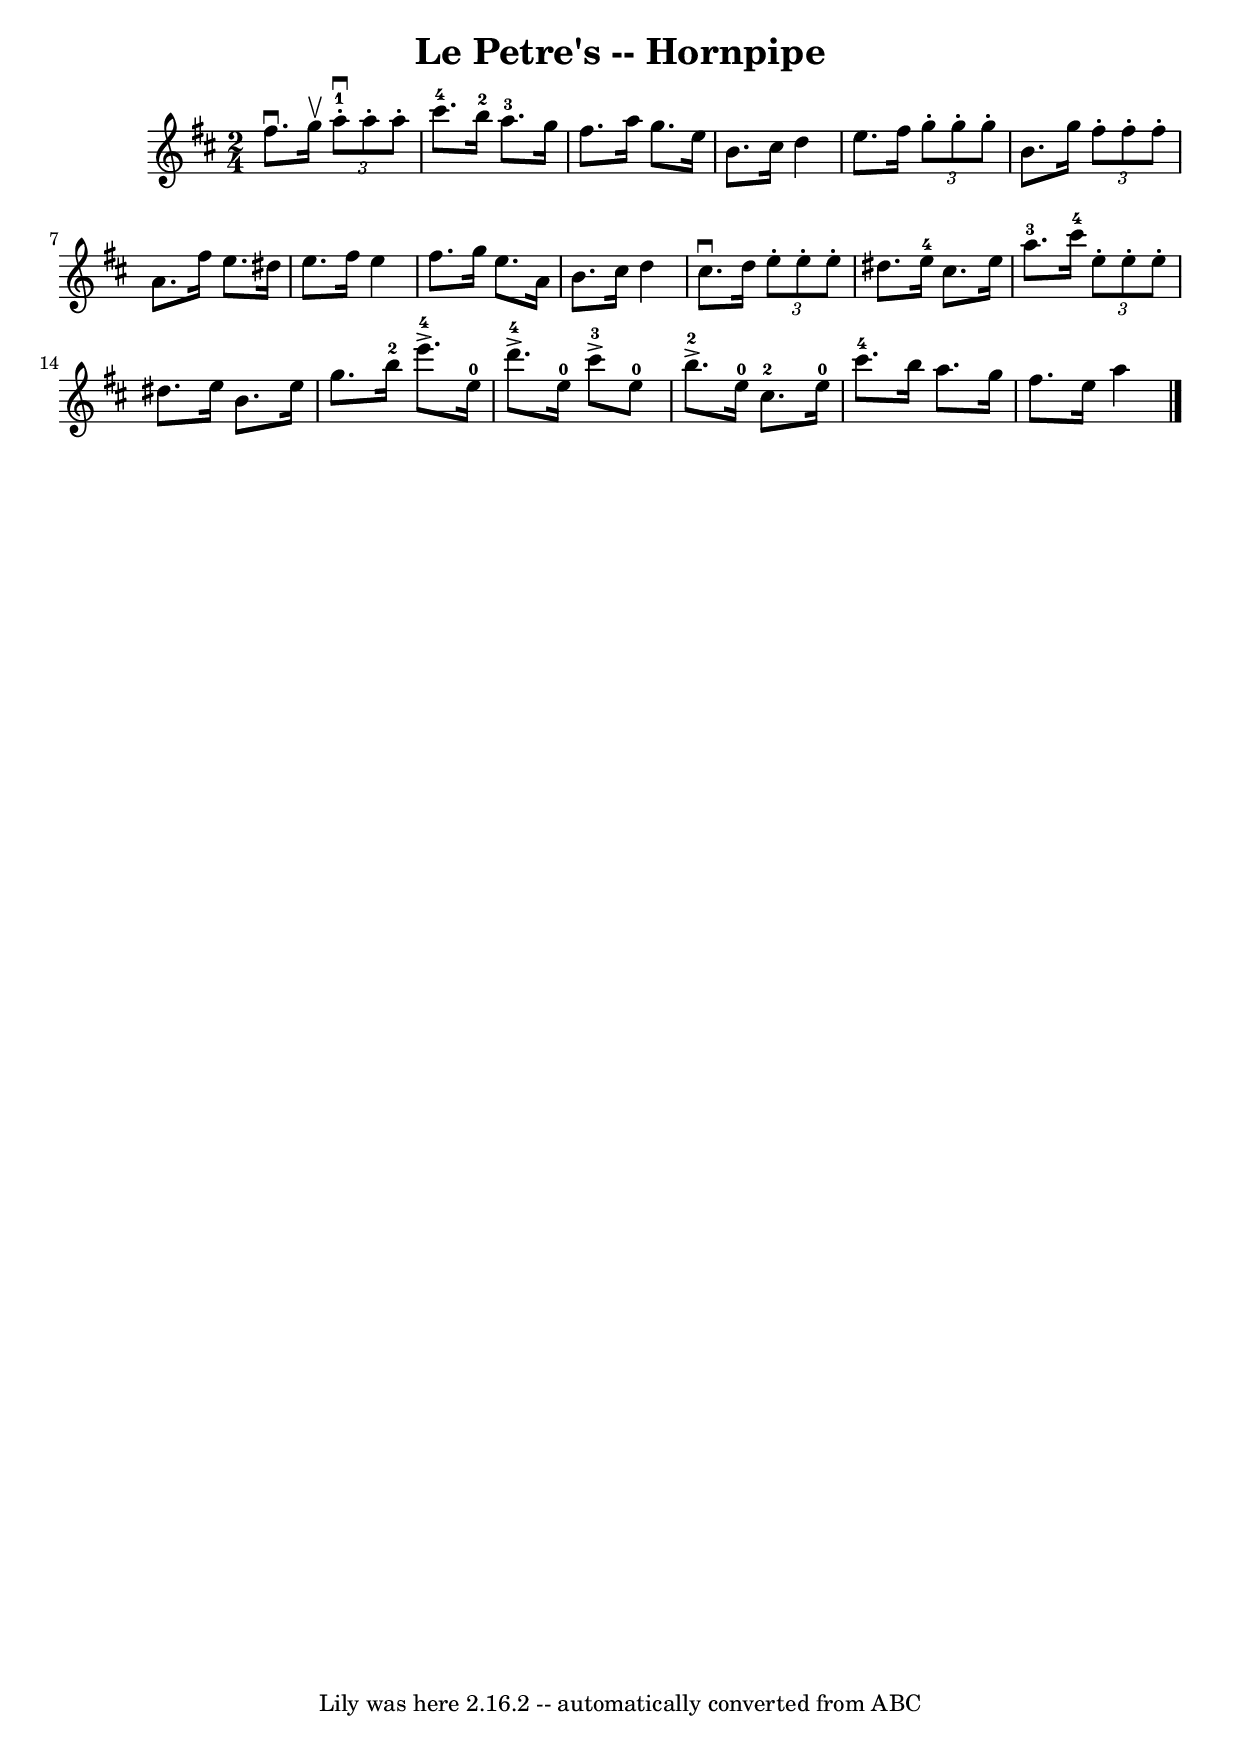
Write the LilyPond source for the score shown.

\version "2.7.40"
\include "Mammoth.ily"
\header {
	%% book = "Cole's 1000 Fiddle Tunes"
	crossRefNumber = "1"
	footnotes = ""
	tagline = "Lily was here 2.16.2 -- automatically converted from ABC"
	title = "Le Petre's -- Hornpipe"
}
voicedefault =  {


\time 2/4 
\key d \major fis''8.^\downbow g''16^\upbow |
 
\times 2/3 { a''8-1^\downbow-. a''8 -. a''8 -. } cis'''8.-4   
b''16-2 |
 a''8.-3 g''16 fis''8. a''16  |
 g''8.  
 e''16 b'8. cis''16  |
 d''4 e''8. fis''16  |
     
\times 2/3 { g''8 -. g''8 -. g''8 -. } b'8. g''16  |
 
\times 2/3 { fis''8 -. fis''8 -. fis''8 -. } a'8. fis''16      
|
 e''8. dis''16 e''8. fis''16  |
 e''4 fis''8.    
g''16  \bar ":|" e''8. a'16 b'8. cis''16  |
 d''4      
cis''8.^\downbow d''16  \bar "|:" \times 2/3 { e''8 -. e''8 -. e''8 -. 
} dis''8. e''16-4 |
 cis''8. e''16 a''8.-3   
cis'''16-4 |
     \times 2/3 { e''8 -. e''8 -. e''8 -. }   
dis''8. e''16  |
 b'8. e''16 g''8. b''16-2 |
      
 e'''8.-4^\accent e''16-0 d'''8.-4^\accent e''16-0 |
 
 cis'''8-3^\accent e''8-0 b''8.-2^\accent e''16-0 
|
 cis''8.-2 e''16-0 cis'''8.-4 b''16  |
   
a''8. g''16 fis''8. e''16  \bar ":|" a''4  \bar "|."   
}

\score{
    <<

	\context Staff="default"
	{
	    \voicedefault 
	}

    >>
	\layout {
	}
	\midi {}
}
